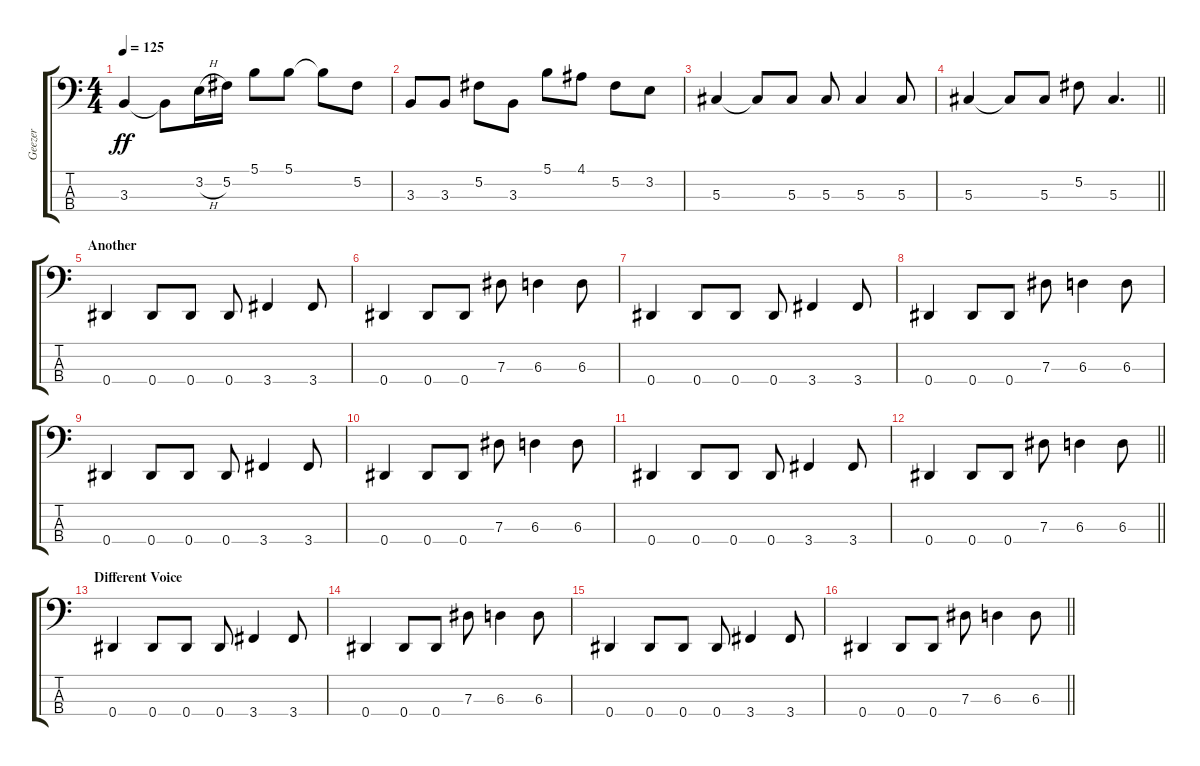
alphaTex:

\track ("Geezer" "Geezer") {instrument electricbassfinger}
\staff {score tabs}
\tuning (Gb2 Db2 Ab1 Eb1) {hide}
\ts (4 4)
\tempo 125
\clef f4
\ks c
3.3.4{dy ff} 3.3{t}.8 3.2{h}.16 5.2.16 5.1.8 5.1.8 5.1{t}.8 5.2.8 |
3.3.8 3.3.8 5.2.8 3.3.8 5.1.8 4.1.8 5.2.8 3.2.8 |
5.3.4 5.3{t}.8 5.3.8 5.3.8 5.3.4 5.3.8 |
\barLineRight lightlight
5.3.4 5.3{t}.8 5.3.8 5.2.8 5.3.4{d} |
\section ("" "Another")
0.4.4 0.4.8 0.4.8 0.4.8 3.4.4 3.4.8 |
0.4.4 0.4.8 0.4.8 7.3.8 6.3.4 6.3.8 |
0.4.4 0.4.8 0.4.8 0.4.8 3.4.4 3.4.8 |
0.4.4 0.4.8 0.4.8 7.3.8 6.3.4 6.3.8 |
0.4.4 0.4.8 0.4.8 0.4.8 3.4.4 3.4.8 |
0.4.4 0.4.8 0.4.8 7.3.8 6.3.4 6.3.8 |
0.4.4 0.4.8 0.4.8 0.4.8 3.4.4 3.4.8 |
\barLineRight lightlight
0.4.4 0.4.8 0.4.8 7.3.8 6.3.4 6.3.8 |
\section ("" "Different Voice")
0.4.4 0.4.8 0.4.8 0.4.8 3.4.4 3.4.8 |
0.4.4 0.4.8 0.4.8 7.3.8 6.3.4 6.3.8 |
0.4.4 0.4.8 0.4.8 0.4.8 3.4.4 3.4.8 |
\barLineRight lightlight
0.4.4 0.4.8 0.4.8 7.3.8 6.3.4 6.3.8
